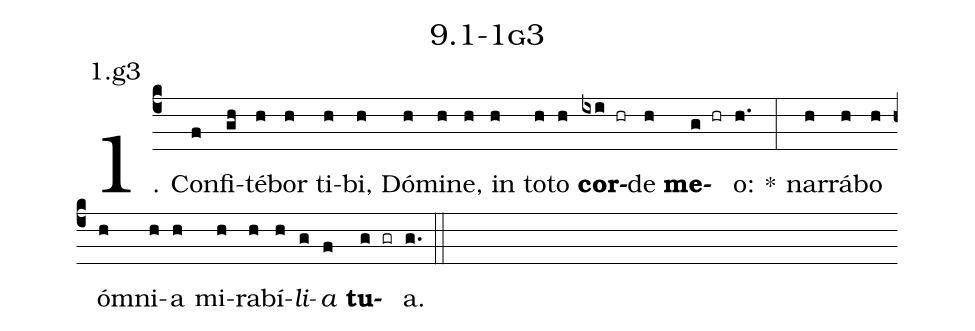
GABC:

name: 9.1-1g3;
annotation: 1.g3;
%%
(c4)1. Con(f)fi(gh)té(h)bor(h) ti(h)bi,(h) Dó(h)mi(h)ne,(h) in(h) to(h)to(h) <b>cor</b>(ixi hr)de(h) <b>me</b>(g hr)o:(h.) *(:) nar(h)rá(h)bo(h) óm(h)ni(h)a(h) mi(h)ra(h)bí(h)<i>li</i>(g)<i>a</i>(f) <b>tu</b>(g gr)a.(g.) (::)
